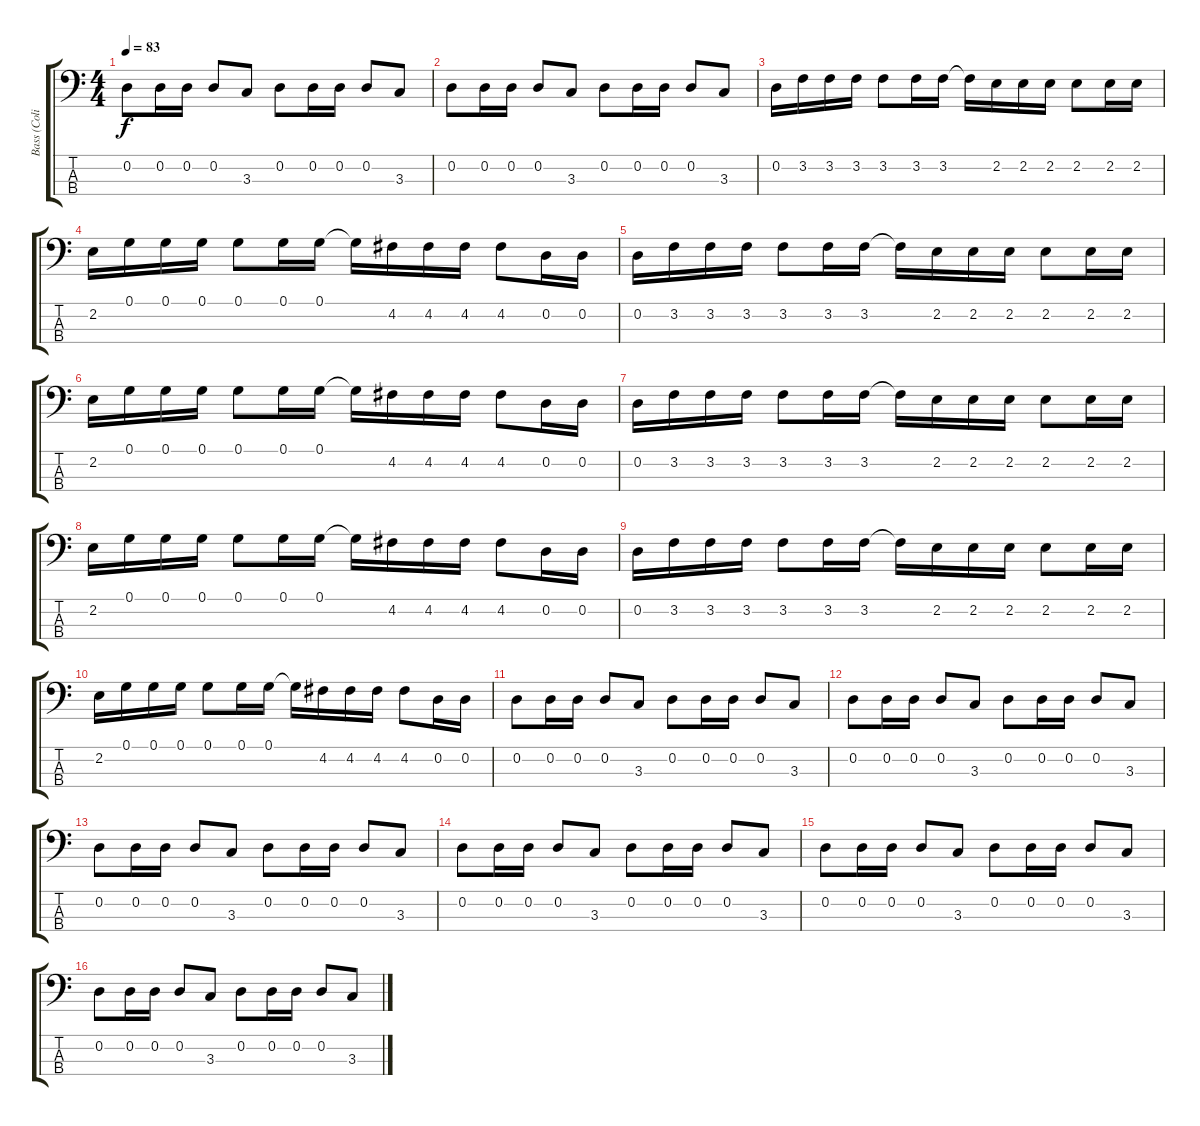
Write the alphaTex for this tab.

\track ("Bass (Colin)" "Bass (Coli") {instrument electricbassfinger}
\staff {score tabs}
\tuning (G2 D2 A1 D1) {hide}
\ts (4 4)
\tempo 83
\clef f4
\ks c
0.2.8{dy f} 0.2.16 0.2.16 0.2.8 3.3.8 0.2.8 0.2.16 0.2.16 0.2.8 3.3.8 |
0.2.8 0.2.16 0.2.16 0.2.8 3.3.8 0.2.8 0.2.16 0.2.16 0.2.8 3.3.8 |
0.2.16 3.2.16 3.2.16 3.2.16 3.2.8 3.2.16 3.2.16 3.2{t}.16 2.2.16 2.2.16 2.2.16 2.2.8 2.2.16 2.2.16 |
2.2.16 0.1.16 0.1.16 0.1.16 0.1.8 0.1.16 0.1.16 0.1{t}.16 4.2.16 4.2.16 4.2.16 4.2.8 0.2.16 0.2.16 |
0.2.16 3.2.16 3.2.16 3.2.16 3.2.8 3.2.16 3.2.16 3.2{t}.16 2.2.16 2.2.16 2.2.16 2.2.8 2.2.16 2.2.16 |
2.2.16 0.1.16 0.1.16 0.1.16 0.1.8 0.1.16 0.1.16 0.1{t}.16 4.2.16 4.2.16 4.2.16 4.2.8 0.2.16 0.2.16 |
0.2.16 3.2.16 3.2.16 3.2.16 3.2.8 3.2.16 3.2.16 3.2{t}.16 2.2.16 2.2.16 2.2.16 2.2.8 2.2.16 2.2.16 |
2.2.16 0.1.16 0.1.16 0.1.16 0.1.8 0.1.16 0.1.16 0.1{t}.16 4.2.16 4.2.16 4.2.16 4.2.8 0.2.16 0.2.16 |
0.2.16 3.2.16 3.2.16 3.2.16 3.2.8 3.2.16 3.2.16 3.2{t}.16 2.2.16 2.2.16 2.2.16 2.2.8 2.2.16 2.2.16 |
2.2.16 0.1.16 0.1.16 0.1.16 0.1.8 0.1.16 0.1.16 0.1{t}.16 4.2.16 4.2.16 4.2.16 4.2.8 0.2.16 0.2.16 |
0.2.8 0.2.16 0.2.16 0.2.8 3.3.8 0.2.8 0.2.16 0.2.16 0.2.8 3.3.8 |
0.2.8 0.2.16 0.2.16 0.2.8 3.3.8 0.2.8 0.2.16 0.2.16 0.2.8 3.3.8 |
0.2.8 0.2.16 0.2.16 0.2.8 3.3.8 0.2.8 0.2.16 0.2.16 0.2.8 3.3.8 |
0.2.8 0.2.16 0.2.16 0.2.8 3.3.8 0.2.8 0.2.16 0.2.16 0.2.8 3.3.8 |
0.2.8 0.2.16 0.2.16 0.2.8 3.3.8 0.2.8 0.2.16 0.2.16 0.2.8 3.3.8 |
0.2.8 0.2.16 0.2.16 0.2.8 3.3.8 0.2.8 0.2.16 0.2.16 0.2.8 3.3.8
